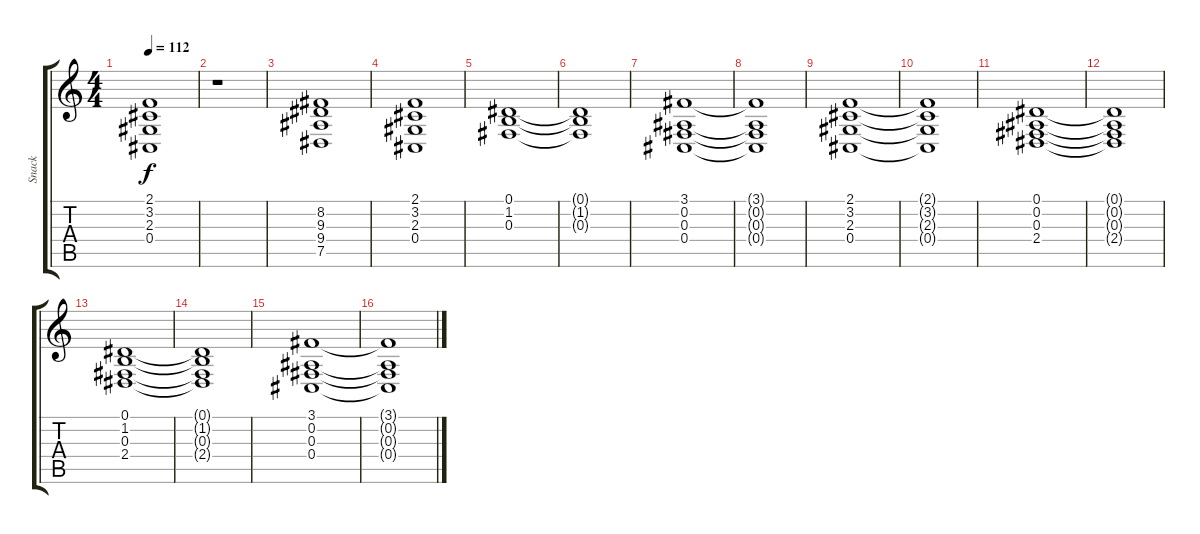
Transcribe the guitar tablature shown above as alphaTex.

\track ("Snack" "Snack") {instrument drawbarorgan}
\staff {score tabs}
\tuning (Eb4 Bb3 Gb3 Db3 Ab2 Eb2) {hide}
\ts (4 4)
\tempo 112
\clef g2
\ks c
(2.1 3.2 2.3 0.4).1{dy f} |
r.1 |
(8.2 9.3 9.4 7.5).1 |
(2.1 3.2 2.3 0.4).1 |
(0.1 1.2 0.3).1 |
(0.1{t} 1.2{t} 0.3{t}).1 |
(3.1 0.2 0.3 0.4).1 |
(3.1{t} 0.2{t} 0.3{t} 0.4{t}).1 |
(2.1 3.2 2.3 0.4).1 |
(2.1{t} 3.2{t} 2.3{t} 0.4{t}).1 |
(0.1 0.2 0.3 2.4).1 |
(0.1{t} 0.2{t} 0.3{t} 2.4{t}).1 |
(0.1 1.2 0.3 2.4).1 |
(0.1{t} 1.2{t} 0.3{t} 2.4{t}).1 |
(3.1 0.2 0.3 0.4).1 |
(3.1{t} 0.2{t} 0.3{t} 0.4{t}).1
